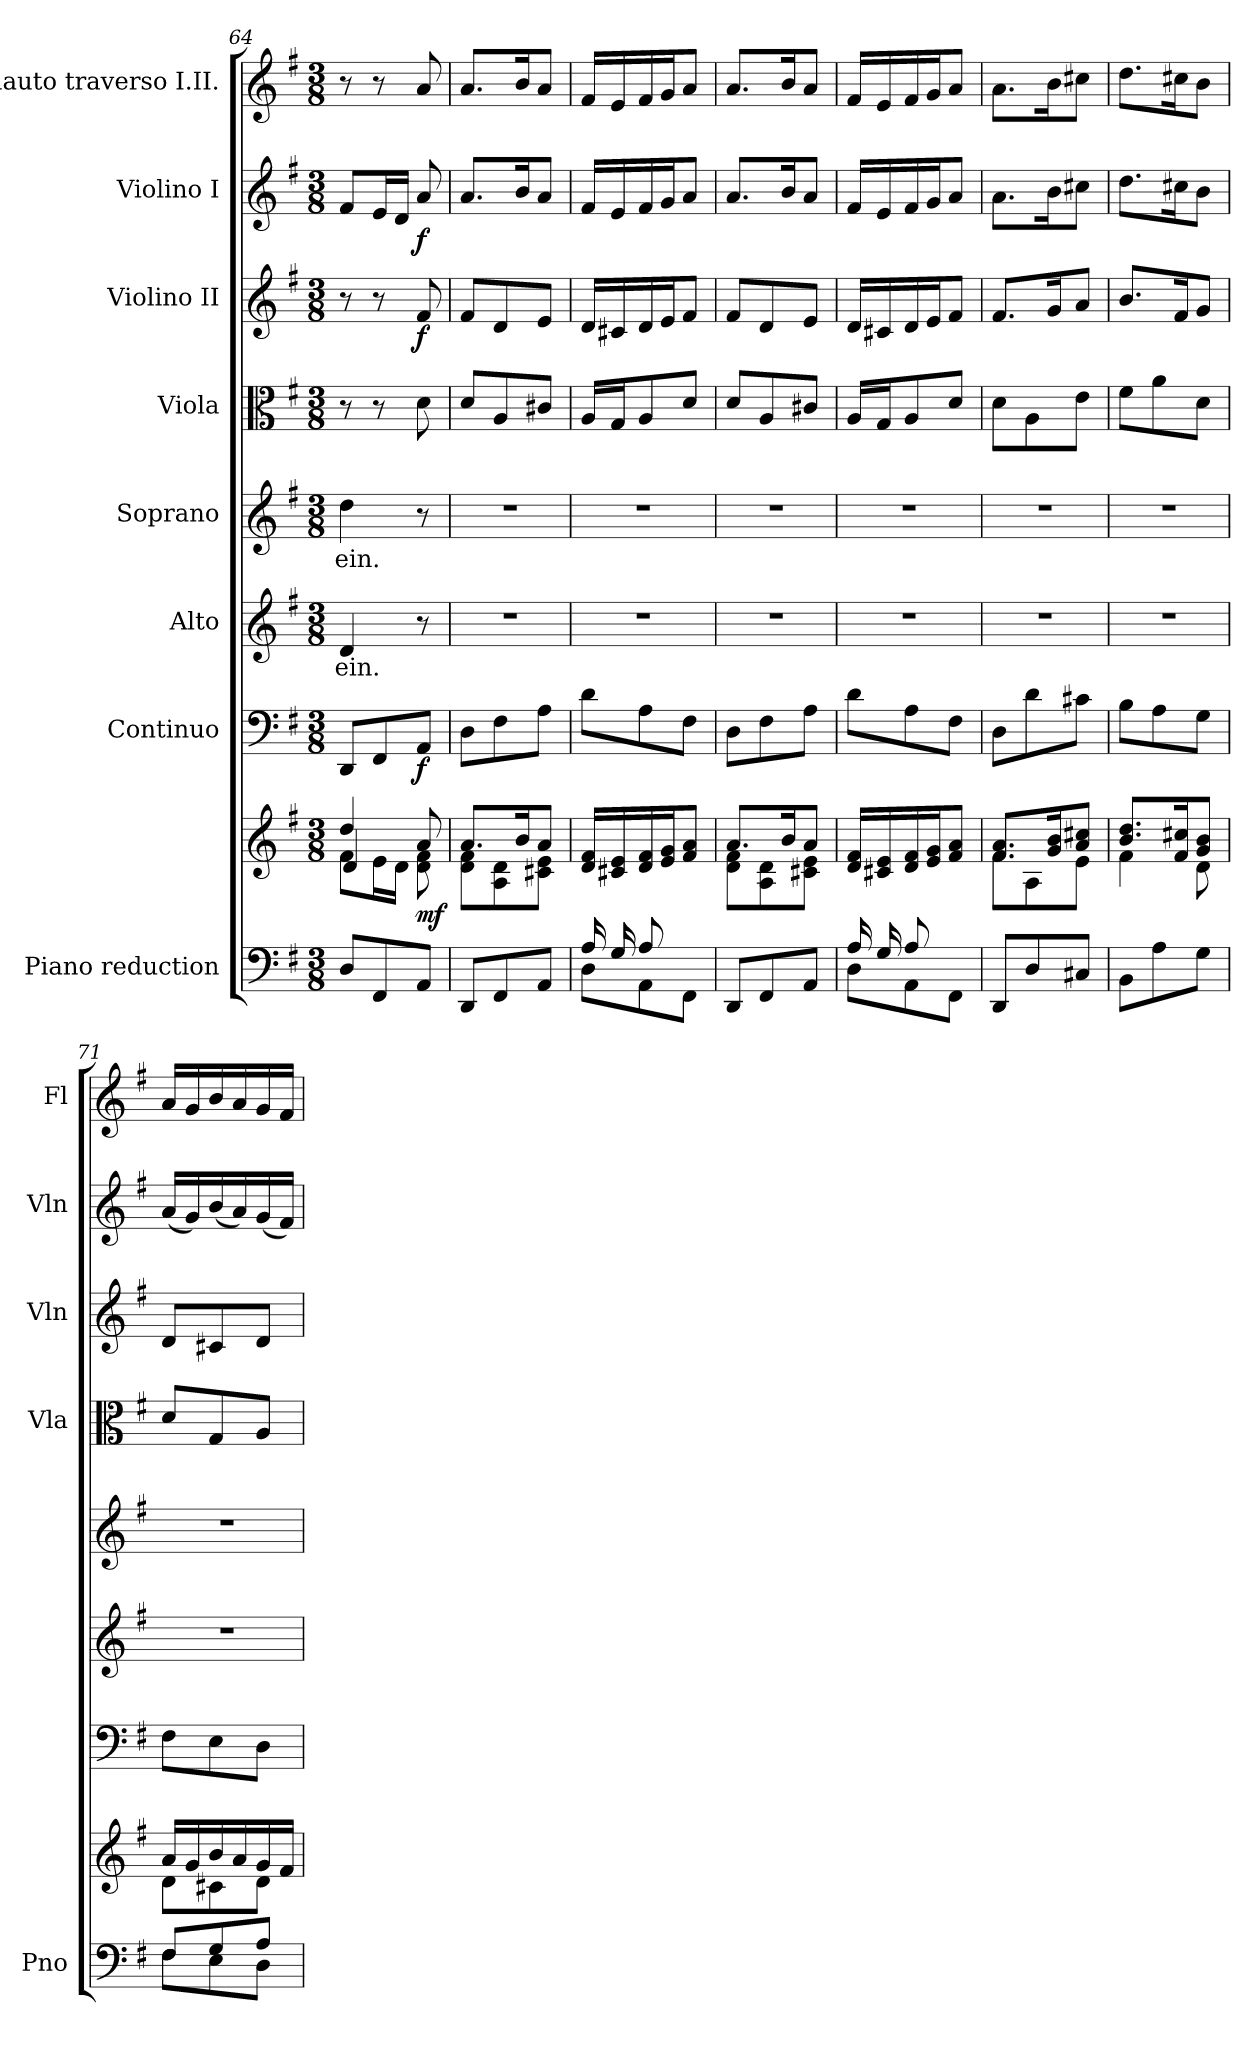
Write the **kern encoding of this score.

**kern	**kern	**dynam	**kern	**dynam	**kern	**text	**kern	**text	**kern	**dynam	**kern	**dynam	**kern	**dynam	**kern	**dynam
*part8	*part8	*part8	*part7	*part7	*part6	*part6	*part5	*part5	*part4	*part4	*part3	*part3	*part2	*part2	*part1	*part1
*staff9	*staff8	*staff8/9	*staff7	*staff7	*staff6	*staff6	*staff5	*staff5	*staff4	*staff4	*staff3	*staff3	*staff2	*staff2	*staff1	*staff1
*I"Piano reduction	*	*	*I"Continuo	*	*I"Alto	*	*I"Soprano	*	*I"Viola	*	*I"Violino II	*	*I"Violino I	*	*I"Flauto traverso I.II.	*
*I'Pno	*	*	*	*	*	*	*	*	*I'Vla	*	*I'Vln	*	*I'Vln	*	*I'Fl	*
*clefF4	*clefG2	*	*clefF4	*	*clefG2	*	*clefG2	*	*clefC3	*	*clefG2	*	*clefG2	*	*clefG2	*
*k[f#]	*k[f#]	*	*k[f#]	*	*k[f#]	*	*k[f#]	*	*k[f#]	*	*k[f#]	*	*k[f#]	*	*k[f#]	*
*M3/8	*M3/8	*	*M3/8	*	*M3/8	*	*M3/8	*	*M3/8	*	*M3/8	*	*M3/8	*	*M3/8	*
=64	=64	=64	=64	=64	=64	=64	=64	=64	=64	=64	=64	=64	=64	=64	=64	=64
*	*^	*	*	*	*	*	*	*	*	*	*	*	*	*	*	*
*	*	*^	*	*	*	*	*	*	*	*	*	*	*	*	*	*	*
!	!	!	!	!	!	!	!	!LO:LY:b	!	!LO:LY:b	!	!	!	!	!	!	!	!
8D/L	4dd/	8f#\L	4d/	.	8DD/L	.	4d/	ein.	4dd\	ein.	8r	.	8r	.	8f#/L	.	8r	.
8FF#/	.	16e\L	.	.	8FF#/	.	.	.	.	.	8r	.	8r	.	16e/L	.	8r	.
.	.	16d\JJ	.	.	.	.	.	.	.	.	.	.	.	.	16d/JJ	.	.	.
!	!	!	!	!LO:DY:b	!	!LO:DY:b	!	!	!	!	!	!LO:DY:b	!	!	!	!	!	!
!	!	!	!	!	!	!	!	!	!	!	!	!LO:DY:n=1:b	!	!	!	!	!	!
!	!	!	!	!	!	!	!	!	!	!	!	!LO:DY:n=2:b	!	!LO:DY:b	!	!LO:DY:b	!	!LO:DY:b
!	!	!	!	!	!	!	!	!	!	!	!	!	!	!	!	!	!	!LO:DY:n=1:b
!	!	!	!	!	!	!	!	!	!	!	!	!	!	!	!	!	!	!LO:DY:n=2:b
8AA/J	8a/	8d\ 8f#\	8ryy	mf	8AA/J	f	8r	.	8r	.	8d\	other-dynamics f other-dynamics	8f#/	f	8a/	f	8a/	other-dynamics f other-dynamics
*	*	*v	*v	*	*	*	*	*	*	*	*	*	*	*	*	*	*	*
=65	=65	=65	=65	=65	=65	=65	=65	=65	=65	=65	=65	=65	=65	=65	=65	=65	=65
8DD/L	8.a/L	8d\ 8f#\L	.	8D\L	.	4.r	.	4.r	.	8d/L	.	8f#/L	.	8.a/L	.	8.a/L	.
8FF#/	.	8A\ 8d\	.	8F#\	.	.	.	.	.	8A/	.	8d/	.	.	.	.	.
.	16b/K	.	.	.	.	.	.	.	.	.	.	.	.	16b/K	.	16b/K	.
8AA/J	8a/J	8c#X\ 8e\J	.	8A\J	.	.	.	.	.	8c#X/J	.	8e/J	.	8a/J	.	8a/J	.
=66	=66	=66	=66	=66	=66	=66	=66	=66	=66	=66	=66	=66	=66	=66	=66	=66	=66
*^	*	*	*	*	*	*	*	*	*	*	*	*	*	*	*	*	*
16A/LL	8D\L	16d/ 16f#/LL	4ryy	.	8d\L	.	4.r	.	4.r	.	16A/LL	.	16d/LL	.	16f#/LL	.	16f#/LL	.
16G/J	.	16c#X/ 16e/	.	.	.	.	.	.	.	.	16G/J	.	16c#X/	.	16e/	.	16e/	.
8A/	8AA\	16d/ 16f#/	.	.	8A\	.	.	.	.	.	8A/	.	16d/	.	16f#/	.	16f#/	.
.	.	16e/ 16g/J	.	.	.	.	.	.	.	.	.	.	16e/J	.	16g/J	.	16g/J	.
8ryy	8FF#\J	8f#/ 8a/J	8d\J	.	8F#\J	.	.	.	.	.	8d/J	.	8f#/J	.	8a/J	.	8a/J	.
*v	*v	*	*	*	*	*	*	*	*	*	*	*	*	*	*	*	*	*
=67	=67	=67	=67	=67	=67	=67	=67	=67	=67	=67	=67	=67	=67	=67	=67	=67	=67
8DD/L	8.a/L	8d\ 8f#\L	.	8D\L	.	4.r	.	4.r	.	8d/L	.	8f#/L	.	8.a/L	.	8.a/L	.
8FF#/	.	8A\ 8d\	.	8F#\	.	.	.	.	.	8A/	.	8d/	.	.	.	.	.
.	16b/K	.	.	.	.	.	.	.	.	.	.	.	.	16b/K	.	16b/K	.
8AA/J	8a/J	8c#X\ 8e\J	.	8A\J	.	.	.	.	.	8c#X/J	.	8e/J	.	8a/J	.	8a/J	.
!!LO:PB:g=z
=68	=68	=68	=68	=68	=68	=68	=68	=68	=68	=68	=68	=68	=68	=68	=68	=68	=68
*^	*	*	*	*	*	*	*	*	*	*	*	*	*	*	*	*	*
16A/LL	8D\L	16d/ 16f#/LL	4ryy	.	8d\L	.	4.r	.	4.r	.	16A/LL	.	16d/LL	.	16f#/LL	.	16f#/LL	.
16G/J	.	16c#X/ 16e/	.	.	.	.	.	.	.	.	16G/J	.	16c#X/	.	16e/	.	16e/	.
8A/	8AA\	16d/ 16f#/	.	.	8A\	.	.	.	.	.	8A/	.	16d/	.	16f#/	.	16f#/	.
.	.	16e/ 16g/J	.	.	.	.	.	.	.	.	.	.	16e/J	.	16g/J	.	16g/J	.
8ryy	8FF#\J	8f#/ 8a/J	8d\J	.	8F#\J	.	.	.	.	.	8d/J	.	8f#/J	.	8a/J	.	8a/J	.
*v	*v	*	*	*	*	*	*	*	*	*	*	*	*	*	*	*	*	*
=69	=69	=69	=69	=69	=69	=69	=69	=69	=69	=69	=69	=69	=69	=69	=69	=69	=69
8DD/L	8.f#/ 8.a/L	8f#\L	.	8D\L	.	4.r	.	4.r	.	8d\L	.	8.f#/L	.	8.a\L	.	8.a\L	.
8D/	.	8A\	.	8d\	.	.	.	.	.	8A\	.	.	.	.	.	.	.
.	16g/ 16b/K	.	.	.	.	.	.	.	.	.	.	16g/K	.	16b\K	.	16b\K	.
8C#X/J	8a/ 8cc#X/J	8e\J	.	8c#X\J	.	.	.	.	.	8e\J	.	8a/J	.	8cc#X\J	.	8cc#X\J	.
=70	=70	=70	=70	=70	=70	=70	=70	=70	=70	=70	=70	=70	=70	=70	=70	=70	=70
8BB\L	8.b/ 8.dd/L	4f#\	.	8B\L	.	4.r	.	4.r	.	8f#\L	.	8.b/L	.	8.dd\L	.	8.dd\L	.
8A\	.	.	.	8A\	.	.	.	.	.	8a\	.	.	.	.	.	.	.
.	16f#/ 16cc#X/K	.	.	.	.	.	.	.	.	.	.	16f#/K	.	16cc#X\K	.	16cc#X\K	.
8G\J	8g/ 8b/J	8d\	.	8G\J	.	.	.	.	.	8d\J	.	8g/J	.	8b\J	.	8b\J	.
=71	=71	=71	=71	=71	=71	=71	=71	=71	=71	=71	=71	=71	=71	=71	=71	=71	=71
*^	*	*	*	*	*	*	*	*	*	*	*	*	*	*	*	*	*
8F#/L	8F#\L	16a/LL	8d\L	.	8F#\L	.	4.r	.	4.r	.	8d/L	.	8d/L	.	(16a/LL	.	16a/LL	.
.	.	16g/	.	.	.	.	.	.	.	.	.	.	.	.	16g/)	.	16g/	.
8G/	8E\	16b/	8c#X\	.	8E\	.	.	.	.	.	8G/	.	8c#X/	.	(16b/	.	16b/	.
.	.	16a/	.	.	.	.	.	.	.	.	.	.	.	.	16a/)	.	16a/	.
8A/J	8D\J	16g/	8d\J	.	8D\J	.	.	.	.	.	8A/J	.	8d/J	.	(16g/	.	16g/	.
.	.	16f#/JJ	.	.	.	.	.	.	.	.	.	.	.	.	16f#/JJ)	.	16f#/JJ	.
*v	*v	*	*	*	*	*	*	*	*	*	*	*	*	*	*	*	*	*
*	*v	*v	*	*	*	*	*	*	*	*	*	*	*	*	*	*	*
=	=	=	=	=	=	=	=	=	=	=	=	=	=	=	=	=
*-	*-	*-	*-	*-	*-	*-	*-	*-	*-	*-	*-	*-	*-	*-	*-	*-
